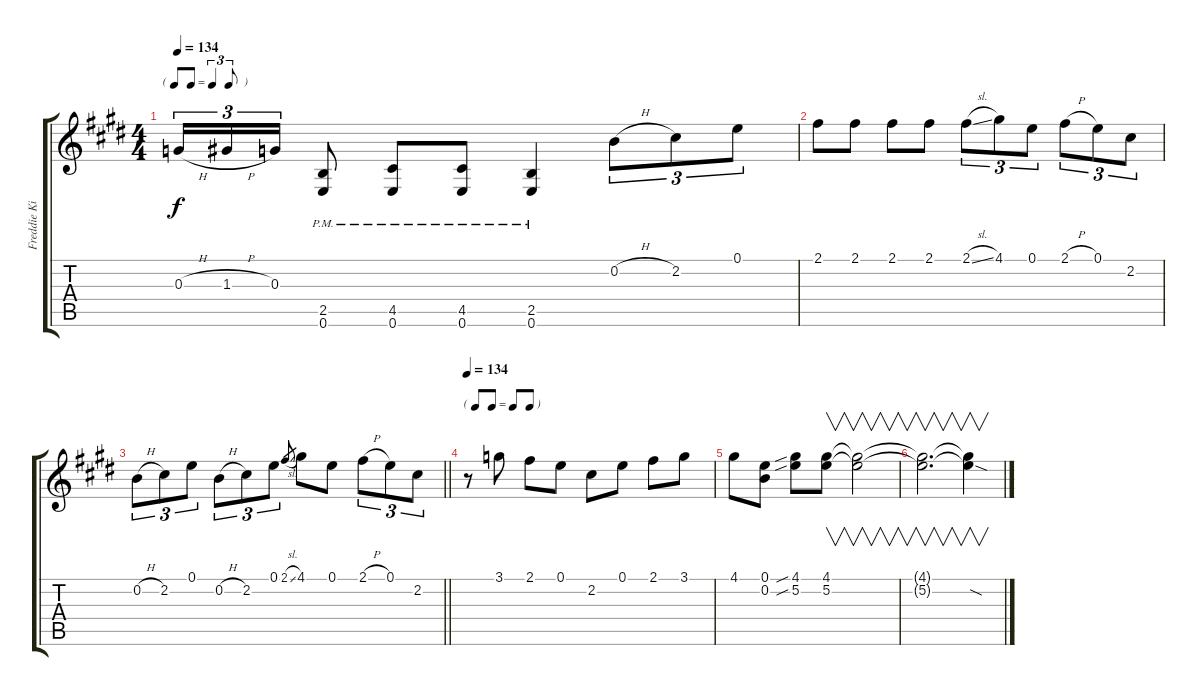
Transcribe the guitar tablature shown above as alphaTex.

\track ("Freddie King (Gtr. w/ slight dist.)" "Freddie Ki") {instrument overdrivenguitar}
\staff {score tabs}
\tuning (E4 B3 G3 D3 A2 E2) {hide}
\ts (4 4)
\tf triplet8th
\tempo 134
\clef g2
\ks e
0.3{h}.16{tu (3 2) dy f} 1.3{h}.16{tu (3 2)} 0.3.16{tu (3 2)} (2.5{pm} 0.6{pm}).8 (4.5{pm} 0.6{pm}).8 (4.5{pm} 0.6{pm}).8 (2.5{pm} 0.6{pm}).4 0.2{h}.8{tu (3 2)} 2.2.8{tu (3 2)} 0.1.8{tu (3 2)} |
\ks c#minor
2.1.8 2.1.8 2.1.8 2.1.8 2.1{sl}.8{tu (3 2)} 4.1.8{tu (3 2)} 0.1.8{tu (3 2)} 2.1{h}.8{tu (3 2)} 0.1.8{tu (3 2)} 2.2.8{tu (3 2)} |
\barLineRight lightlight
0.2{h}.8{tu (3 2)} 2.2.8{tu (3 2)} 0.1.8{tu (3 2)} 0.2{h}.8{tu (3 2)} 2.2.8{tu (3 2)} 0.1.8{tu (3 2)} 2.1{sl}.8{gr} 4.1.8 0.1.8 2.1{h}.8{tu (3 2)} 0.1.8{tu (3 2)} 2.2.8{tu (3 2)} |
\tf none
\tempo 134
\ks e
r.8 3.1.8 2.1.8 0.1.8 2.2.8 0.1.8 2.1.8 3.1.8 |
\ks c#minor
4.1.8 (0.1 0.2).8 (4.1{sib} 5.2{sib}).8 (4.1 5.2).8{v} (4.1{t} 5.2{t}).2{v} |
(4.1{t} 5.2{t}).2{v d} (4.1{t} 5.2{sod t}).4{v}
